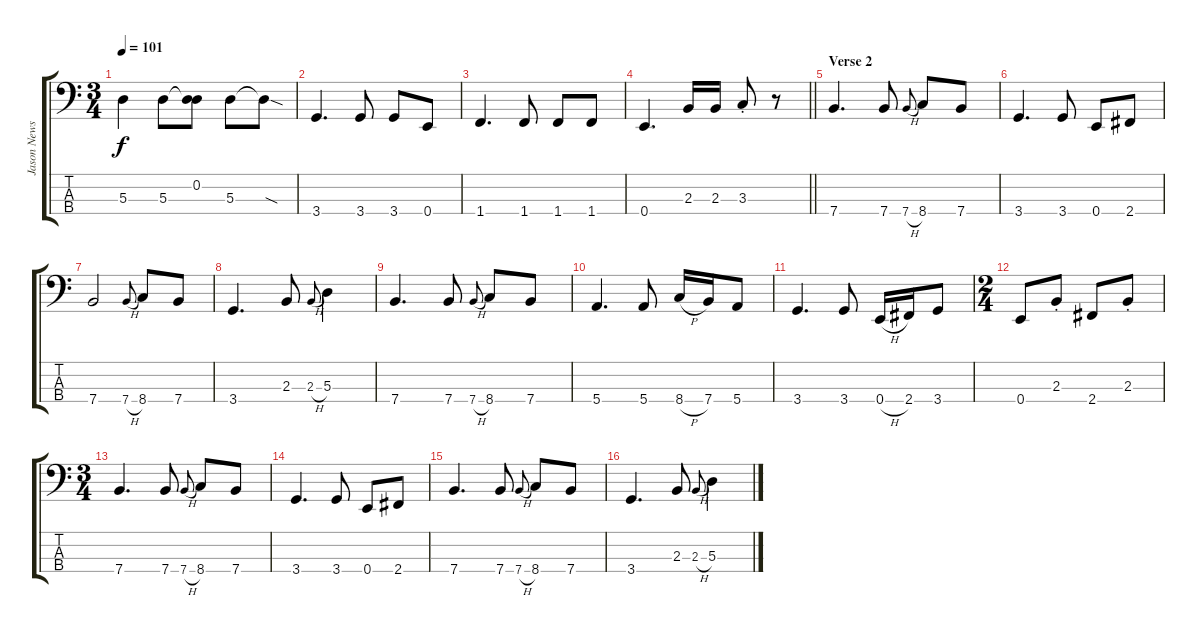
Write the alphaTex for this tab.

\track ("Jason Newsted" "Jason News") {instrument electricbasspick}
\staff {score tabs}
\tuning (G2 D2 A1 E1) {hide}
\ts (3 4)
\tempo 101
\clef f4
\ks c
5.3.4{dy f} 5.3.8 (0.2 5.3{t}).8 5.3.8 5.3{sod t}.8 |
3.4.4{d} 3.4.8 3.4.8 0.4.8 |
1.4.4{d} 1.4.8 1.4.8 1.4.8 |
\barLineRight lightlight
0.4.4{d} 2.3.16 2.3.16 3.3{st}.8 r.8 |
\section ("" "Verse 2")
7.4.4{d} 7.4.8 7.4{h}.8{gr onbeat} 8.4.8 7.4.8 |
3.4.4{d} 3.4.8 0.4.8 2.4.8 |
7.4.2 7.4{h}.8{gr onbeat} 8.4.8 7.4.8 |
3.4.4{d} 2.3.8 2.3{h}.8{gr onbeat} 5.3.4 |
7.4.4{d} 7.4.8 7.4{h}.8{gr onbeat} 8.4.8 7.4.8 |
5.4.4{d} 5.4.8 8.4{h}.16 7.4.16 5.4.8 |
3.4.4{d} 3.4.8 0.4{h}.16 2.4.16 3.4.8 |
\ts (2 4)
0.4.8 2.3{st}.8 2.4.8 2.3{st}.8 |
\ts (3 4)
7.4.4{d} 7.4.8 7.4{h}.8{gr onbeat} 8.4.8 7.4.8 |
3.4.4{d} 3.4.8 0.4.8 2.4.8 |
7.4.4{d} 7.4.8 7.4{h}.8{gr onbeat} 8.4.8 7.4.8 |
3.4.4{d} 2.3.8 2.3{h}.8{gr onbeat} 5.3.4
